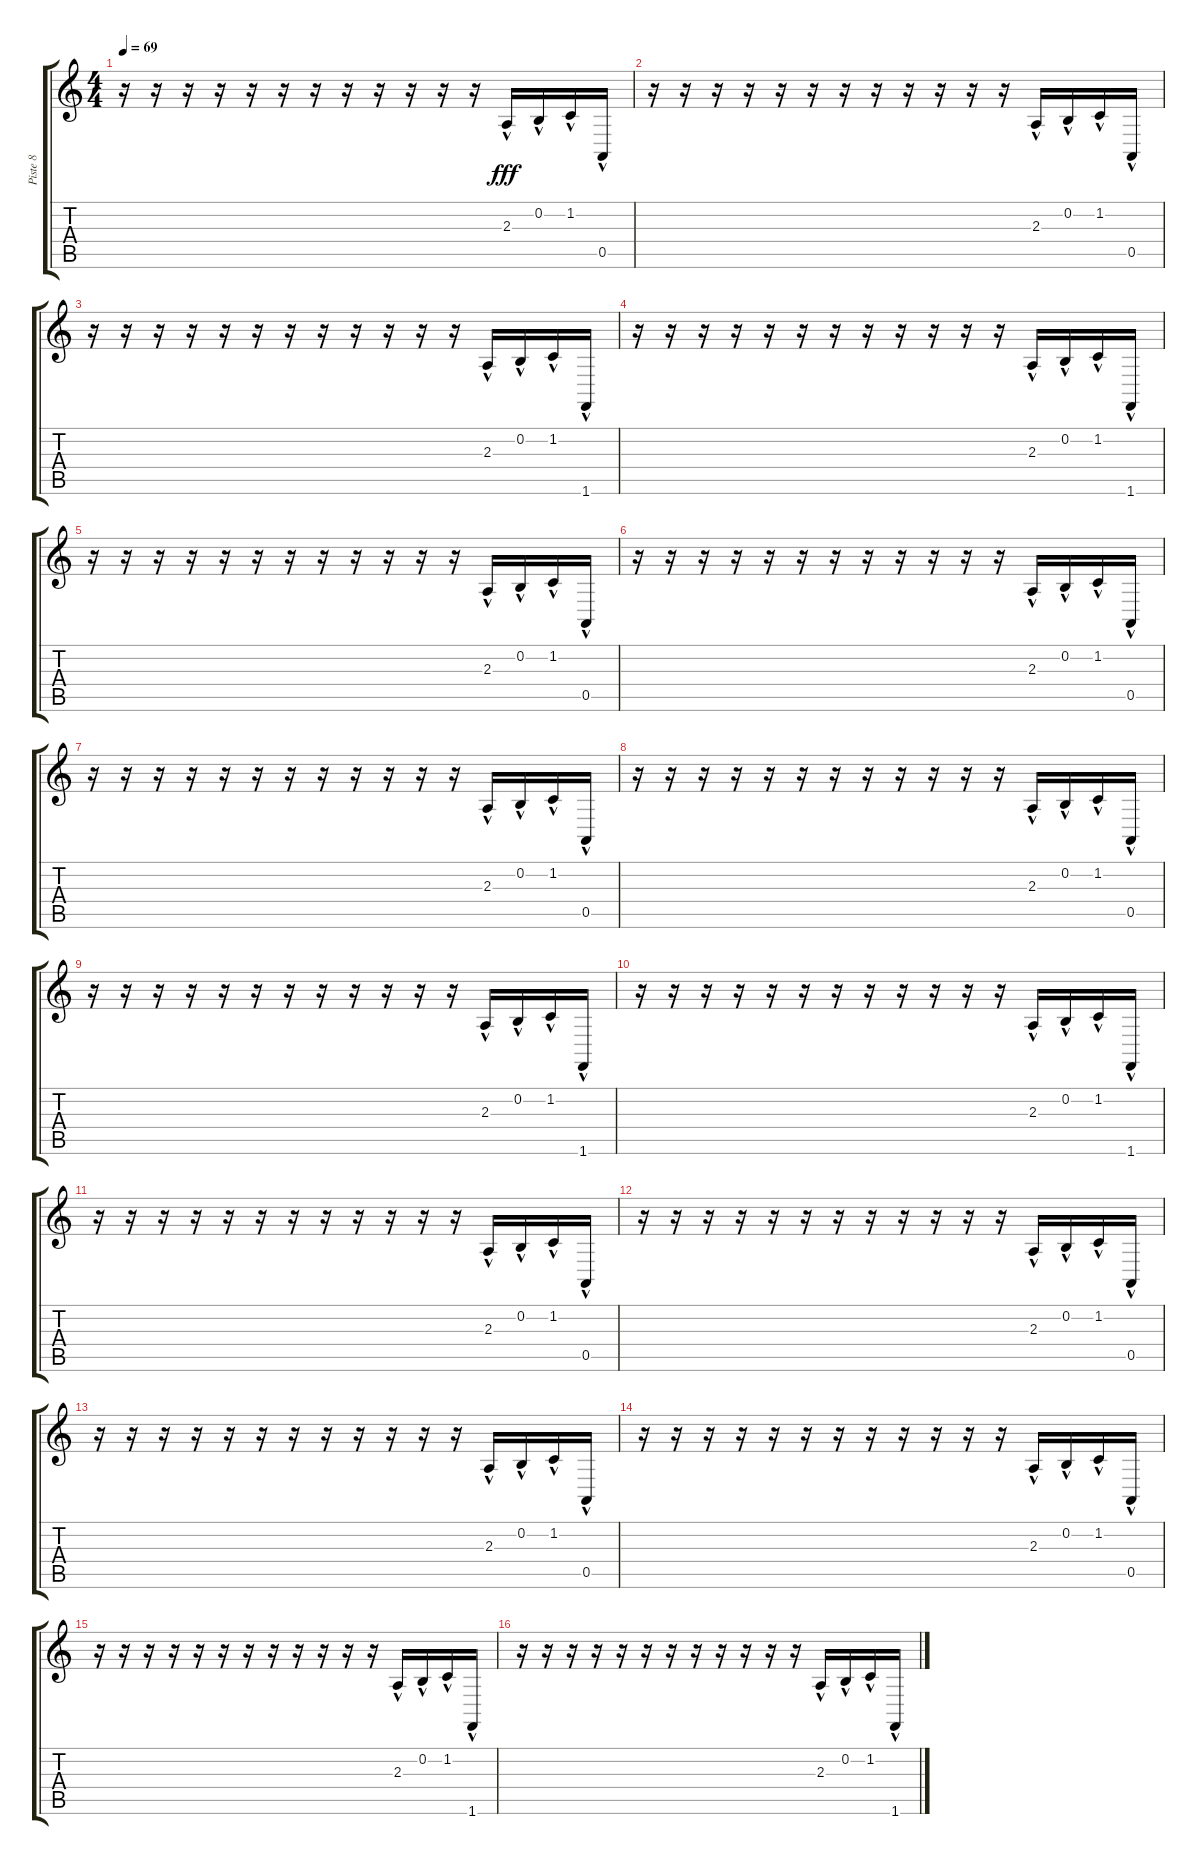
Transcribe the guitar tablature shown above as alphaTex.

\track ("Piste 8" "Piste 8") {instrument synthstrings2}
\staff {score tabs}
\tuning (E4 B3 G3 D3 A2 E2) {hide}
\ts (4 4)
\tempo 69
\clef g2
\ks c
r.16{dy fff} r.16 r.16 r.16 r.16 r.16 r.16 r.16 r.16 r.16 r.16 r.16 2.3{hac}.16 0.2{hac}.16 1.2{hac}.16 0.5{hac}.16 |
r.16 r.16 r.16 r.16 r.16 r.16 r.16 r.16 r.16 r.16 r.16 r.16 2.3{hac}.16 0.2{hac}.16 1.2{hac}.16 0.5{hac}.16 |
r.16 r.16 r.16 r.16 r.16 r.16 r.16 r.16 r.16 r.16 r.16 r.16 2.3{hac}.16 0.2{hac}.16 1.2{hac}.16 1.6{hac}.16 |
r.16 r.16 r.16 r.16 r.16 r.16 r.16 r.16 r.16 r.16 r.16 r.16 2.3{hac}.16 0.2{hac}.16 1.2{hac}.16 1.6{hac}.16 |
r.16 r.16 r.16 r.16 r.16 r.16 r.16 r.16 r.16 r.16 r.16 r.16 2.3{hac}.16 0.2{hac}.16 1.2{hac}.16 0.5{hac}.16 |
r.16{volume 16 instrument synthstrings2} r.16 r.16 r.16 r.16 r.16 r.16 r.16 r.16 r.16 r.16 r.16 2.3{hac}.16 0.2{hac}.16 1.2{hac}.16 0.5{hac}.16 |
r.16 r.16 r.16 r.16 r.16 r.16 r.16 r.16 r.16 r.16 r.16 r.16 2.3{hac}.16 0.2{hac}.16 1.2{hac}.16 0.5{hac}.16 |
r.16 r.16 r.16 r.16 r.16 r.16 r.16 r.16 r.16 r.16 r.16 r.16 2.3{hac}.16 0.2{hac}.16 1.2{hac}.16 0.5{hac}.16 |
r.16 r.16 r.16 r.16 r.16 r.16 r.16 r.16 r.16 r.16 r.16 r.16 2.3{hac}.16 0.2{hac}.16 1.2{hac}.16 1.6{hac}.16 |
r.16 r.16 r.16 r.16 r.16 r.16 r.16 r.16 r.16 r.16 r.16 r.16 2.3{hac}.16 0.2{hac}.16 1.2{hac}.16 1.6{hac}.16 |
r.16 r.16 r.16 r.16 r.16 r.16 r.16 r.16 r.16 r.16 r.16 r.16 2.3{hac}.16 0.2{hac}.16 1.2{hac}.16 0.5{hac}.16 |
r.16{volume 16 instrument synthstrings2} r.16 r.16 r.16 r.16 r.16 r.16 r.16 r.16 r.16 r.16 r.16 2.3{hac}.16 0.2{hac}.16 1.2{hac}.16 0.5{hac}.16 |
r.16 r.16 r.16 r.16 r.16 r.16 r.16 r.16 r.16 r.16 r.16 r.16 2.3{hac}.16 0.2{hac}.16 1.2{hac}.16 0.5{hac}.16 |
r.16 r.16 r.16 r.16 r.16 r.16 r.16 r.16 r.16 r.16 r.16 r.16 2.3{hac}.16 0.2{hac}.16 1.2{hac}.16 0.5{hac}.16 |
r.16 r.16 r.16 r.16 r.16 r.16 r.16 r.16 r.16 r.16 r.16 r.16 2.3{hac}.16 0.2{hac}.16 1.2{hac}.16 1.6{hac}.16 |
r.16 r.16 r.16 r.16 r.16 r.16 r.16 r.16 r.16 r.16 r.16 r.16 2.3{hac}.16 0.2{hac}.16 1.2{hac}.16 1.6{hac}.16
